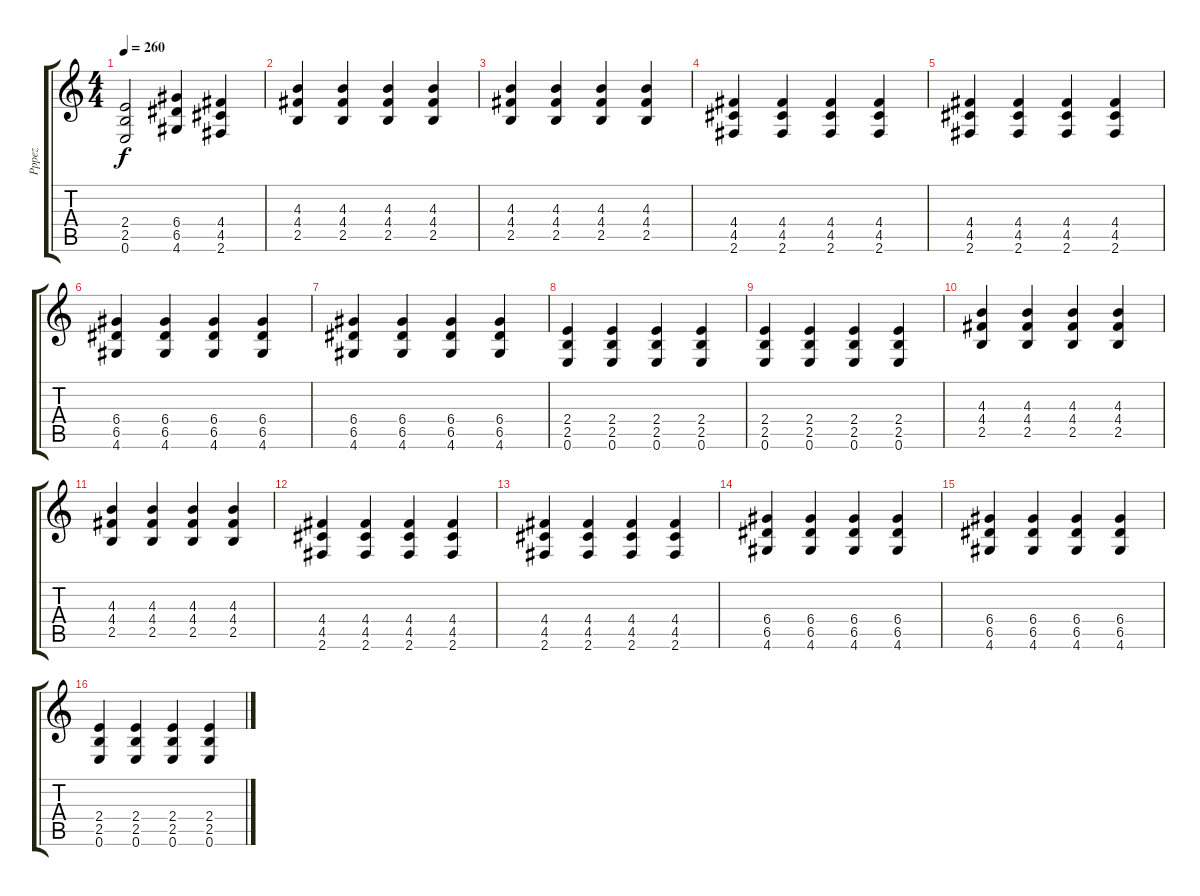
\track ("Pppez" "Pppez") {instrument distortionguitar}
\staff {score tabs}
\tuning (E4 B3 G3 D3 A2 E2) {hide}
\ts (4 4)
\tempo 260
\clef g2
\ks c
(2.4{t} 2.5{t} 0.6{t}).2{dy f} (6.4 6.5 4.6).4 (4.4 4.5 2.6).4 |
(4.3 4.4 2.5).4 (4.3 4.4 2.5).4 (4.3 4.4 2.5).4 (4.3 4.4 2.5).4 |
(4.3 4.4 2.5).4 (4.3 4.4 2.5).4 (4.3 4.4 2.5).4 (4.3 4.4 2.5).4 |
(4.4 4.5 2.6).4 (4.4 4.5 2.6).4 (4.4 4.5 2.6).4 (4.4 4.5 2.6).4 |
(4.4 4.5 2.6).4 (4.4 4.5 2.6).4 (4.4 4.5 2.6).4 (4.4 4.5 2.6).4 |
(6.4 6.5 4.6).4 (6.4 6.5 4.6).4 (6.4 6.5 4.6).4 (6.4 6.5 4.6).4 |
(6.4 6.5 4.6).4 (6.4 6.5 4.6).4 (6.4 6.5 4.6).4 (6.4 6.5 4.6).4 |
(2.4 2.5 0.6).4 (2.4 2.5 0.6).4 (2.4 2.5 0.6).4 (2.4 2.5 0.6).4 |
(2.4 2.5 0.6).4 (2.4 2.5 0.6).4 (2.4 2.5 0.6).4 (2.4 2.5 0.6).4 |
(4.3 4.4 2.5).4 (4.3 4.4 2.5).4 (4.3 4.4 2.5).4 (4.3 4.4 2.5).4 |
(4.3 4.4 2.5).4 (4.3 4.4 2.5).4 (4.3 4.4 2.5).4 (4.3 4.4 2.5).4 |
(4.4 4.5 2.6).4 (4.4 4.5 2.6).4 (4.4 4.5 2.6).4 (4.4 4.5 2.6).4 |
(4.4 4.5 2.6).4 (4.4 4.5 2.6).4 (4.4 4.5 2.6).4 (4.4 4.5 2.6).4 |
(6.4 6.5 4.6).4 (6.4 6.5 4.6).4 (6.4 6.5 4.6).4 (6.4 6.5 4.6).4 |
(6.4 6.5 4.6).4 (6.4 6.5 4.6).4 (6.4 6.5 4.6).4 (6.4 6.5 4.6).4 |
(2.4 2.5 0.6).4 (2.4 2.5 0.6).4 (2.4 2.5 0.6).4 (2.4 2.5 0.6).4
